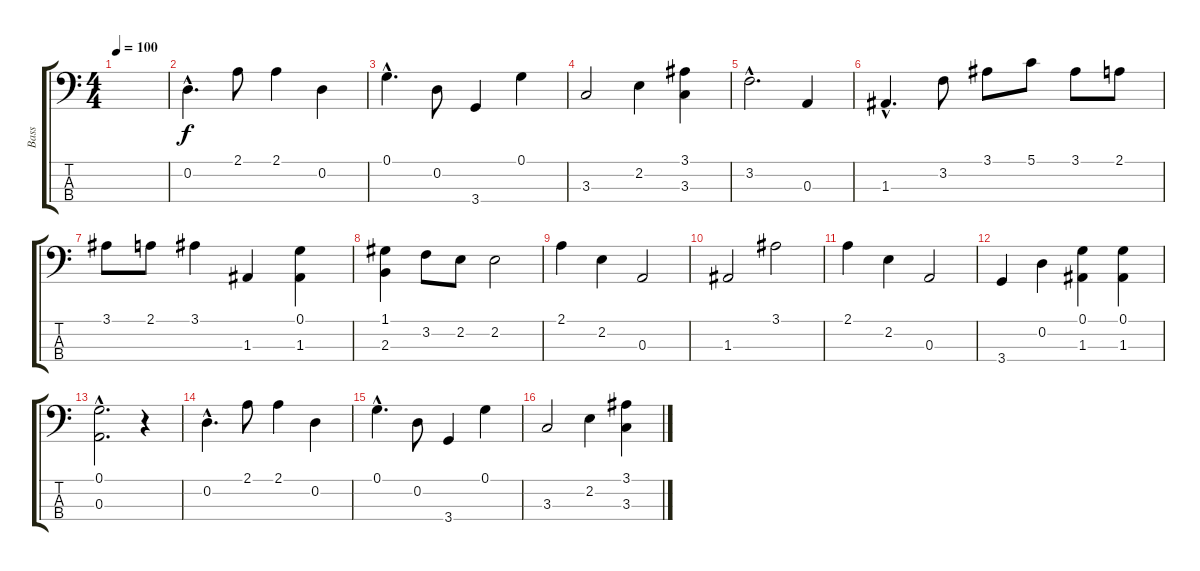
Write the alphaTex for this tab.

\track ("Bass" "Bass") {instrument electricbassfinger}
\staff {score tabs}
\tuning (G2 D2 A1 E1) {hide}
\ts (4 4)
\tempo 100
\clef f4
\ks c
|
0.2{hac}.4{d} 2.1.8 2.1.4 0.2.4 |
0.1{hac}.4{d} 0.2.8 3.4.4 0.1.4 |
3.3.2 2.2.4 (3.1 3.3).4 |
3.2{hac}.2{d} 0.3.4 |
1.3{hac}.4{d} 3.2.8 3.1.8 5.1.8 3.1.8 2.1.8 |
3.1.8 2.1.8 3.1.4 1.3.4 (0.1 1.3).4 |
(1.1 2.3).4 3.2.8 2.2.8 2.2.2 |
2.1.4 2.2.4 0.3.2 |
1.3.2 3.1.2 |
2.1.4 2.2.4 0.3.2 |
3.4.4 0.2.4 (0.1 1.3).4 (0.1 1.3).4 |
(0.1{hac} 0.3{hac}).2{d} r.4 |
0.2{hac}.4{d} 2.1.8 2.1.4 0.2.4 |
0.1{hac}.4{d} 0.2.8 3.4.4 0.1.4 |
3.3.2 2.2.4 (3.1 3.3).4
